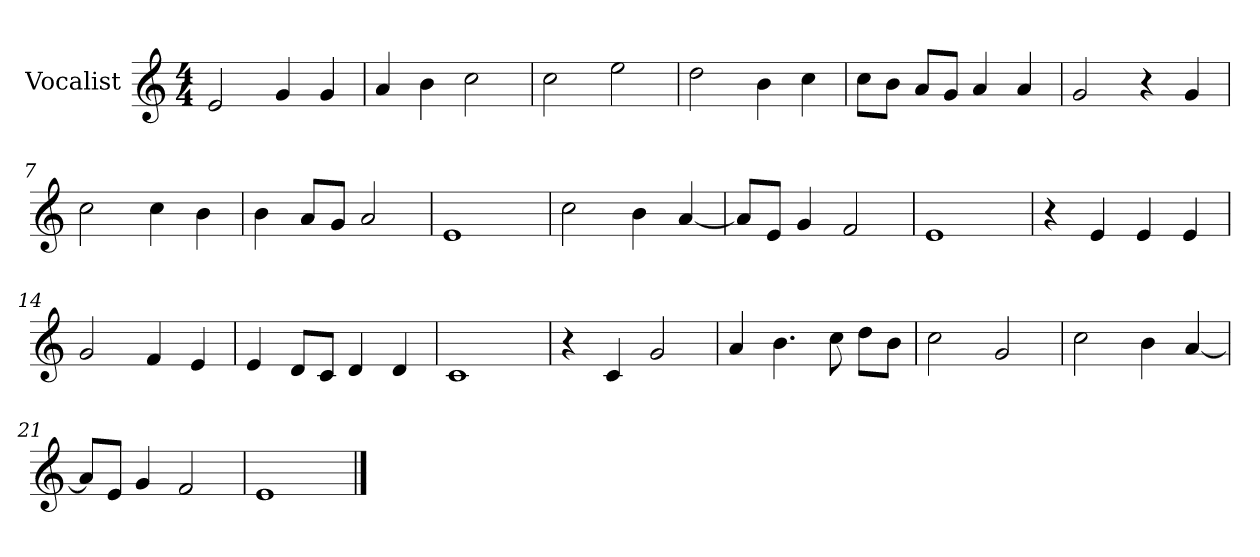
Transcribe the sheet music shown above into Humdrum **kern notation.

**kern
*part1
*staff1
*I"Vocalist
*k[]
*C:
*M4/4
=1
2e
4g
4g
=2
4a
4b
2cc
=3
2cc
2ee
=4
2dd
4b
4cc
=5
8ccL
8bJ
8aL
8gJ
4a
4a
=6
2g
4r
4g
=7
2cc
4cc
4b
=8
4b
8aL
8gJ
2a
=9
1e
=10
2cc
4b
[4a
=11
8aL]
8eJ
4g
2f
=12
1e
=13
4r
4e
4e
4e
=14
2g
4f
4e
=15
4e
8dL
8cJ
4d
4d
=16
1c
=17
4r
4c
2g
=18
4a
4.b
8cc
8ddL
8bJ
=19
2cc
2g
=20
2cc
4b
[4a
=21
8aL]
8eJ
4g
2f
=22
1e
==
*-
